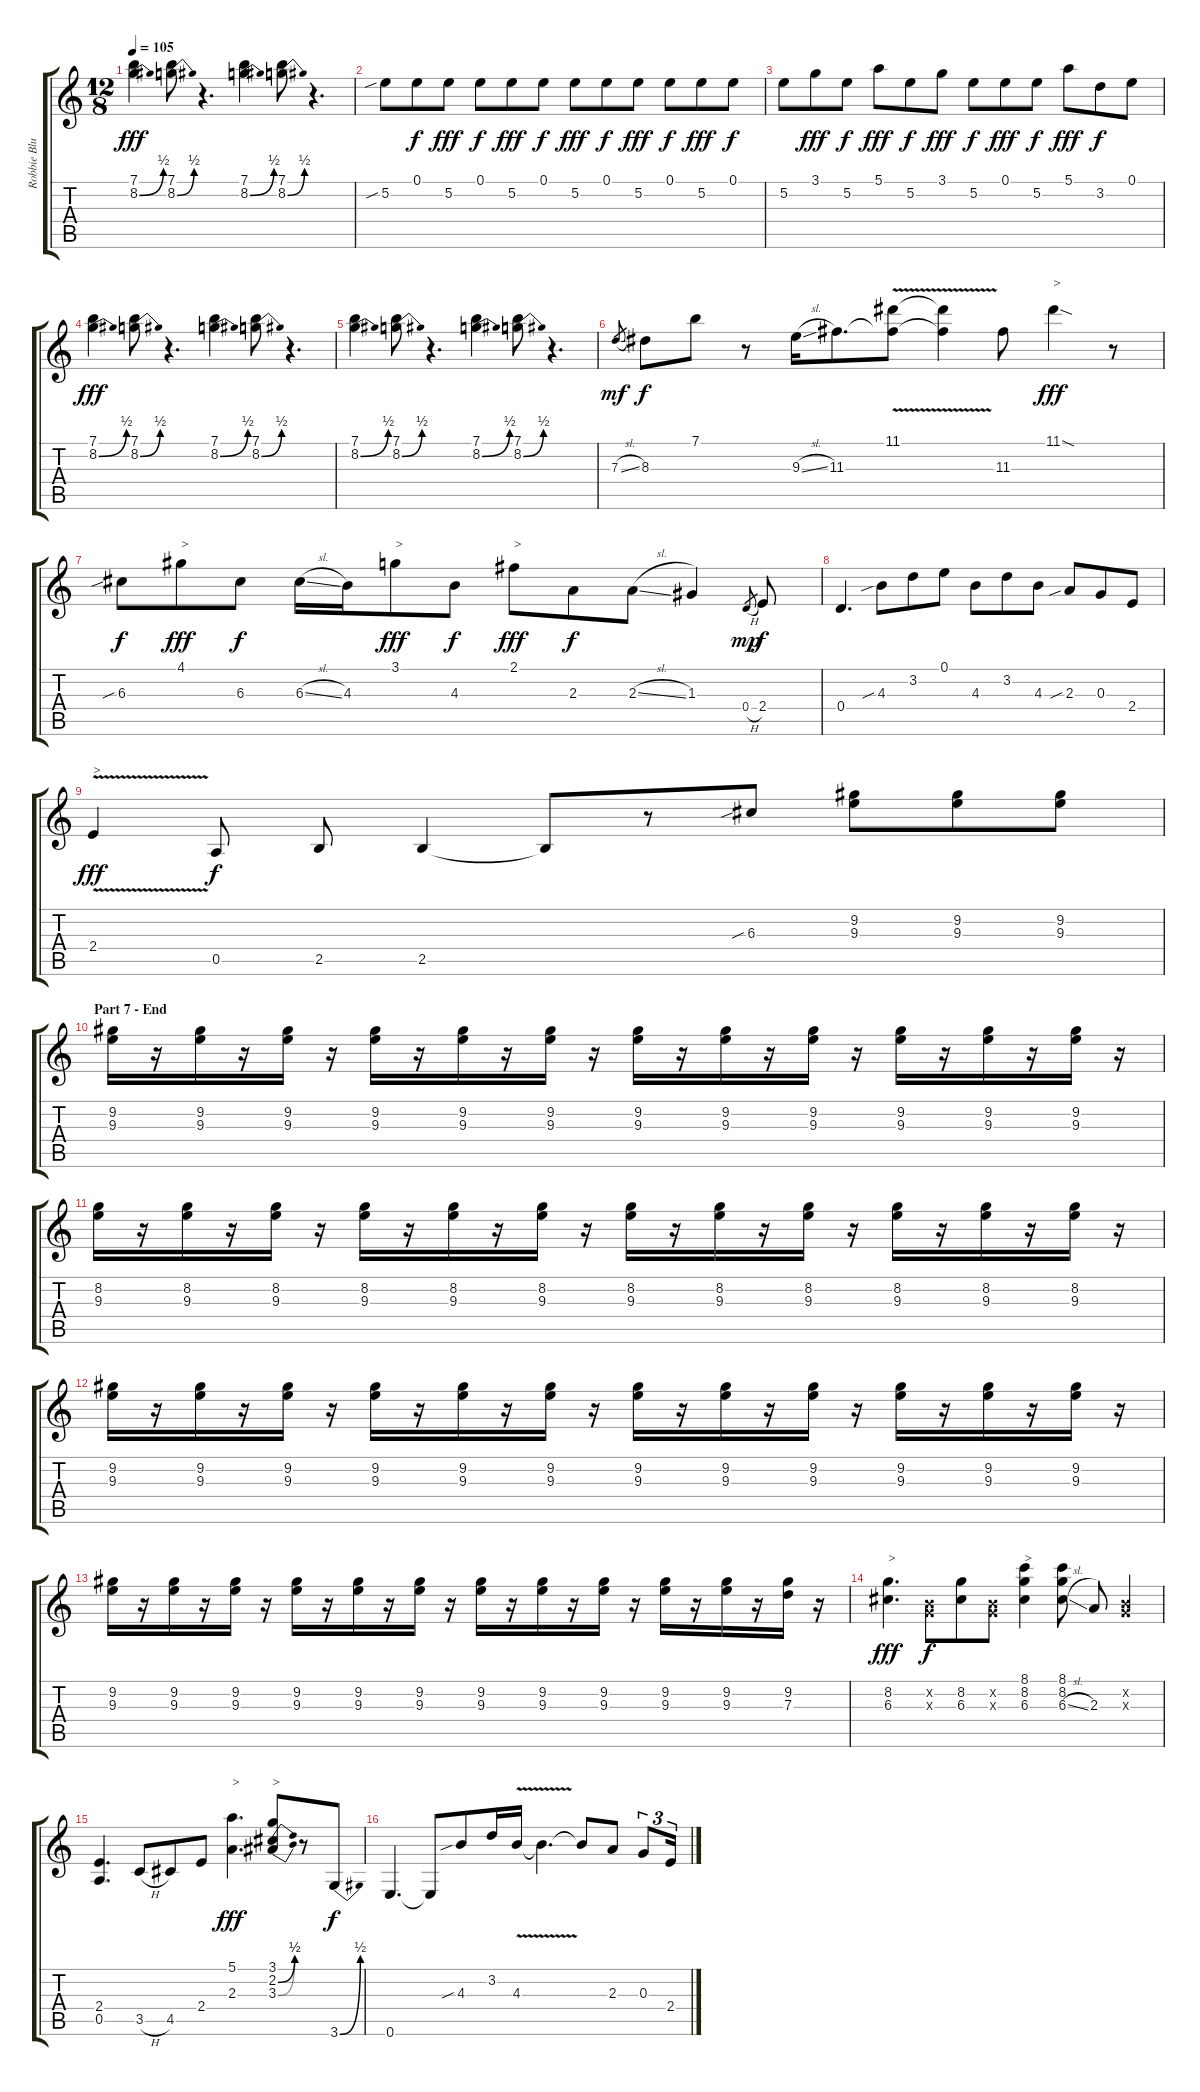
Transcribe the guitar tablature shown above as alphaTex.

\track ("Robbie Blunt" "Robbie Blu") {instrument acousticguitarsteel}
\staff {score tabs}
\tuning (E4 B3 G3 D3 A2 E2) {hide}
\ts (12 8)
\tempo 105
\clef g2
\ks c
(7.1 8.2{be (bend 0 0 60 2)}).4{dy fff} (7.1 8.2{be (bend 0 0 60 2)}).8 r.4{d} (7.1 8.2{be (bend 0 0 60 2)}).4 (7.1 8.2{be (bend 0 0 60 2)}).8 r.4{d} |
5.2{sib}.8 0.1.8{dy f} 5.2.8{dy fff} 0.1.8{dy f} 5.2.8{dy fff} 0.1.8{dy f} 5.2.8{dy fff} 0.1.8{dy f} 5.2.8{dy fff} 0.1.8{dy f} 5.2.8{dy fff} 0.1.8{dy f} |
5.2.8 3.1.8{dy fff} 5.2.8{dy f} 5.1.8{dy fff} 5.2.8{dy f} 3.1.8{dy fff} 5.2.8{dy f} 0.1.8{dy fff} 5.2.8{dy f} 5.1.8{dy fff} 3.2.8{dy f} 0.1.8 |
(7.1 8.2{be (bend 0 0 60 2)}).4{dy fff} (7.1 8.2{be (bend 0 0 60 2)}).8 r.4{d} (7.1 8.2{be (bend 0 0 60 2)}).4 (7.1 8.2{be (bend 0 0 60 2)}).8 r.4{d} |
(7.1 8.2{be (bend 0 0 60 2)}).4 (7.1 8.2{be (bend 0 0 60 2)}).8 r.4{d} (7.1 8.2{be (bend 0 0 60 2)}).4 (7.1 8.2{be (bend 0 0 60 2)}).8 r.4{d} |
7.3{sl}.8{gr dy mf} 8.3.8{dy f} 7.1.8 r.8 9.3{sl}.16 11.3.8{d} (11.1{v} 11.3{t}).8 (11.1{t} 11.3{t}).4 11.3.8 11.1{sod}.4{txt ">" dy fff} r.8 |
6.3{sib}.8{dy f} 4.1.8{txt ">" dy fff} 6.3.8{dy f} 6.3{sl}.16 4.3.16 3.1.8{txt ">" dy fff} 4.3.8{dy f} 2.1.8{txt ">" dy fff} 2.3.8{dy f} 2.3{sl}.8 1.3.4 0.4{h}.8{gr dy mp} 2.4.8{dy f} |
0.4.4{d} 4.3{sib}.8 3.2.8 0.1.8 4.3.8 3.2.8 4.3.8 2.3{sib}.8 0.3.8 2.4.8 |
2.4{v}.4{txt ">" dy fff} 0.5.8{dy f} 2.5.8 2.5.4 2.5{t}.8 r.8 6.3{sib}.8 (9.2 9.3).8 (9.2 9.3).8 (9.2 9.3).8 |
\section ("" "Part 7 - End")
(9.2 9.3).16 r.16 (9.2 9.3).16 r.16 (9.2 9.3).16 r.16 (9.2 9.3).16 r.16 (9.2 9.3).16 r.16 (9.2 9.3).16 r.16 (9.2 9.3).16 r.16 (9.2 9.3).16 r.16 (9.2 9.3).16 r.16 (9.2 9.3).16 r.16 (9.2 9.3).16 r.16 (9.2 9.3).16 r.16 |
(8.2 9.3).16 r.16 (8.2 9.3).16 r.16 (8.2 9.3).16 r.16 (8.2 9.3).16 r.16 (8.2 9.3).16 r.16 (8.2 9.3).16 r.16 (8.2 9.3).16 r.16 (8.2 9.3).16 r.16 (8.2 9.3).16 r.16 (8.2 9.3).16 r.16 (8.2 9.3).16 r.16 (8.2 9.3).16 r.16 |
(9.2 9.3).16 r.16 (9.2 9.3).16 r.16 (9.2 9.3).16 r.16 (9.2 9.3).16 r.16 (9.2 9.3).16 r.16 (9.2 9.3).16 r.16 (9.2 9.3).16 r.16 (9.2 9.3).16 r.16 (9.2 9.3).16 r.16 (9.2 9.3).16 r.16 (9.2 9.3).16 r.16 (9.2 9.3).16 r.16 |
(9.2 9.3).16 r.16 (9.2 9.3).16 r.16 (9.2 9.3).16 r.16 (9.2 9.3).16 r.16 (9.2 9.3).16 r.16 (9.2 9.3).16 r.16 (9.2 9.3).16 r.16 (9.2 9.3).16 r.16 (9.2 9.3).16 r.16 (9.2 9.3).16 r.16 (9.2 9.3).16 r.16 (9.2 7.3).16 r.16 |
(8.2 6.3).4{d txt ">" dy fff} (0.2{x} 0.3{x}).8{dy f} (8.2 6.3).8 (0.2{x} 0.3{x}).8 (8.1 8.2 6.3).4{txt ">"} (8.1 8.2 6.3{sl}).8 2.3.8 (0.2{x} 0.3{x}).4 |
(2.4 0.5).4{d} 3.5{h}.8 4.5.8 2.4.8 (5.1 2.3).4{d txt ">" dy fff} (3.1 2.2{be (bend 0 0 60 2)} 3.3{be (bend 0 0 60 2)}).8{txt ">"} r.8 3.6{be (bend 0 0 60 2)}.8{dy f} |
0.6.4{d} 0.6{t}.8 4.3{sib}.8 3.2.16 4.3{v}.16 4.3{t}.4{d} 4.3{t}.8 2.3.8 0.3.8{tu (3 2)} 2.4.16{tu (3 2)}
